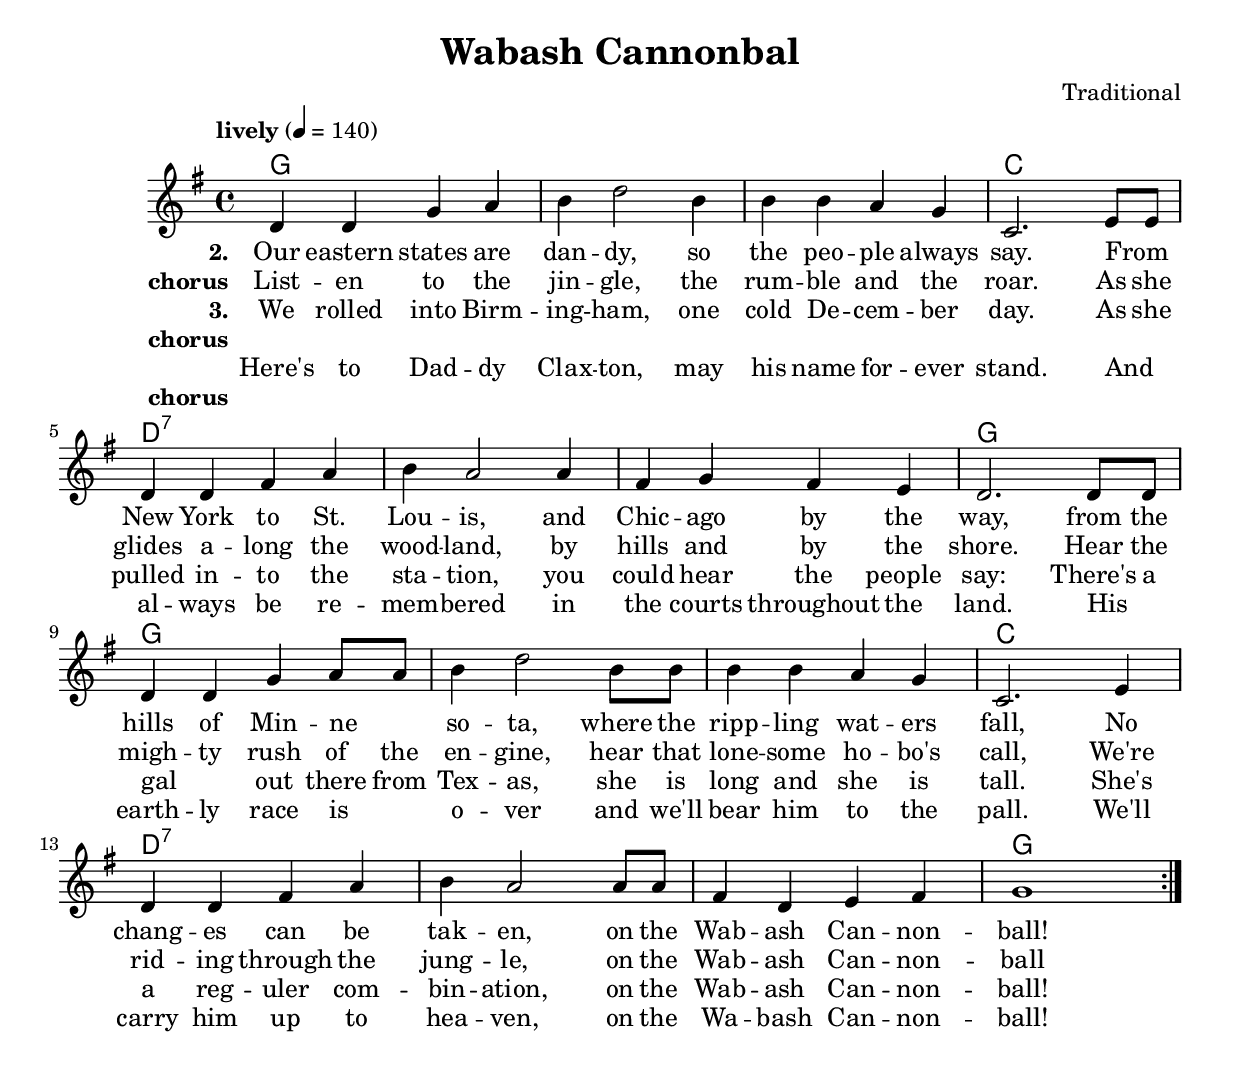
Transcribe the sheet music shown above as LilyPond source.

\header {
  title = "Wabash Cannonbal"
  composer = "Traditional"
}

chordsI = \chordmode{
  g1 g g c \break
  }
chordsII = \chordmode{
  d1:7 d1:7 d1:7 g \break
  }

harmonies = \chordmode {
  \chordsI 
  \chordsII 
  \chordsI 
  \chordsII 
}
notesI = {
  d'4 d g a
  b d2 b4
  b b a g
  c,2. e8 e
}
notesII = {
  d4 d fis a
  b a2 a4
  fis g fis e
  d2. d8 d
}
notesIII = {
  d4 d g a8 a
  b4 d2 b8 b
  b4 b a g 
  c,2. e4
}
notesIV = {
  d4 d fis a
  b a2 a8 a
  fis4 d e fis 
  g1 
}
  allNotes = {
  \notesI
  \notesII
  \notesIII
  \notesIV
}
melody = 
  \relative 
  \repeat volta 3{
  \override Score.MetronomeMark.padding = #3
  \tempo "lively" 4 = 140
  \key g \major
  \allNotes
  }
verseI = \lyricmode{
  \set stanza = "1."
    From the great  Atlantic oc -- ean, to the wide Pa -- cific shore,
    she climbs ov -- er flow -- ery moun -- tains, over hills and by the shore.
    Hear the  migh -- ty rush of the en -- gines, hear the lone -- some ho -- bo's call.
    We're rid -- ing thru to Di -- xie, on the Wab -- ash Can -- non -- ball!
}

verseII = \lyricmode{
  \set stanza = "2."
  Our eastern states are dan -- dy, so the peo -- ple always say.
  From _ New York to St. Lou -- is, and Chic -- ago by the way,
  from the hills of Min -- ne _ so -- ta, where the ripp -- ling wat -- ers fall,  
  No chang -- es can be tak -- en, on the Wab -- ash Can -- non -- ball!
}
chorus = \lyricmode{
  \set stanza = "chorus"
  List -- en to the jin -- gle, the rum -- ble and the roar.
  As she glides a -- long the wood -- land, by hills and by the shore.
  Hear the migh -- ty rush of the en -- gine, hear that lone -- some ho -- bo's call,
  We're rid -- ing through the jung -- le, on the Wab -- ash Can -- non -- ball
}
verseIII = \lyricmode{
  \set stanza = "3."
  We rolled into Birm -- ing -- ham, one cold De -- cem -- ber day.
  As she pulled in -- to the sta -- tion, you could hear the people say:
  There's a gal _ out there from Tex -- as, she is long and she is tall.
  She's a reg -- uler com -- bin -- ation, on the Wab -- ash Can -- non -- ball!
}
chorusNo = \lyricmode{
  \set stanza = "chorus"
  _
}
verseIV = \lyricmode{
  Here's to Dad -- dy Clax -- ton, may his name for -- ever stand.
  And _ al -- ways be re -- mem -- bered in the courts throughout the land.
  His _ earth -- ly race is _ o -- ver and we'll bear him to the pall.
  We'll carry him up to hea -- ven, on the Wa -- bash Can -- non -- ball!
}

\score {
   { 
   <<   
   \new ChordNames {
     \set chordChanges = ##t
     \harmonies 
      }
   \new Staff {
    \melody
    }
   \addlyrics{ \verseII }
   \addlyrics{ \chorus }
   \addlyrics{ \verseIII }
   \addlyrics{ \chorusNo }
   \addlyrics{ \verseIV }
   \addlyrics{ \chorusNo }
  >>
  }
  \layout {}
  \midi {}
}